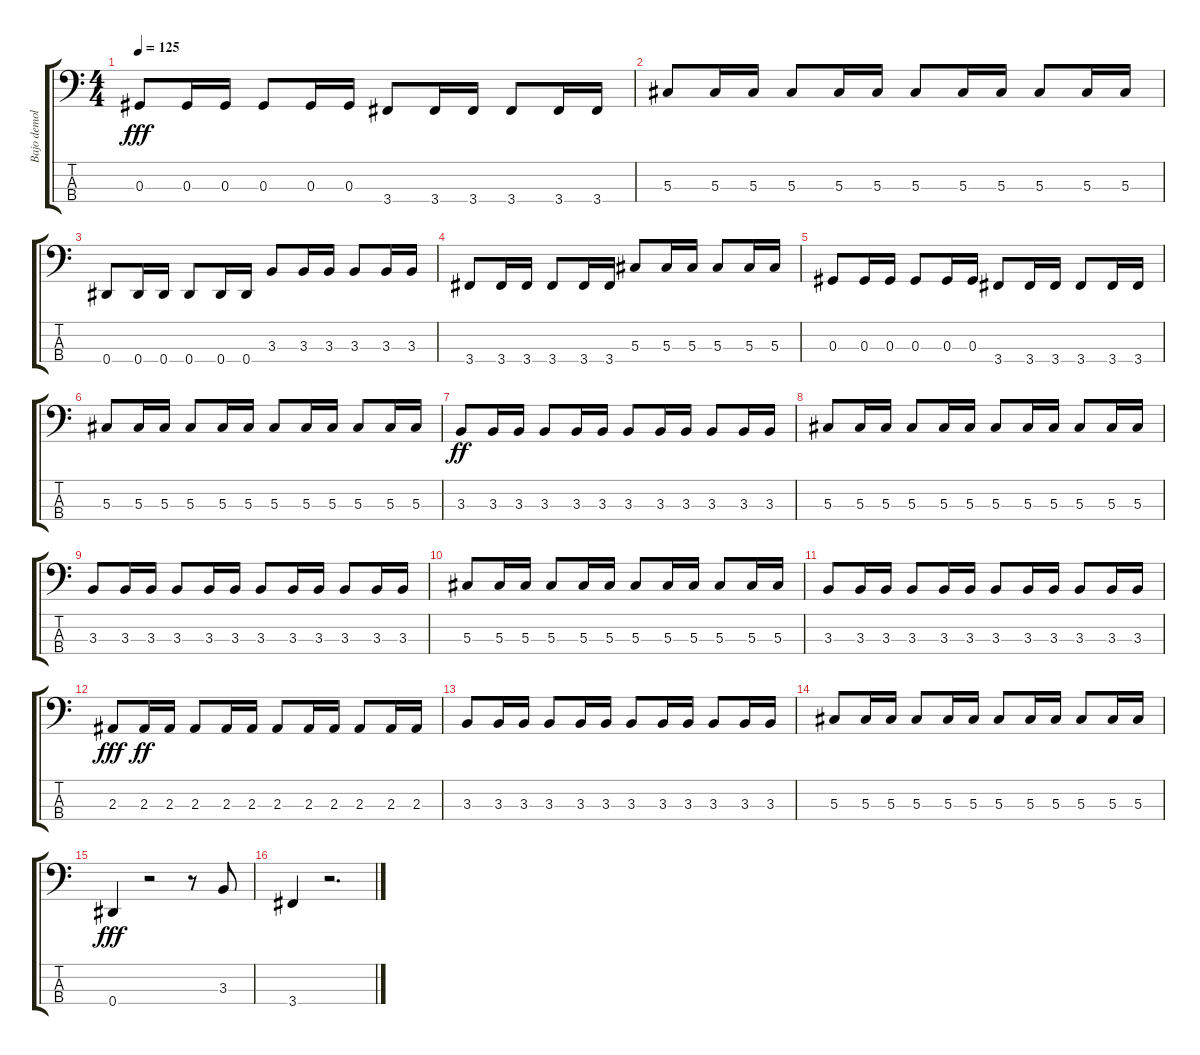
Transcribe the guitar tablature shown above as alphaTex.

\track ("Bajo demoledor" "Bajo demol") {instrument electricbassfinger}
\staff {score tabs}
\tuning (Gb2 Db2 Ab1 Eb1) {hide}
\ts (4 4)
\tempo 125
\clef f4
\ks c
0.3.8{dy fff} 0.3.16 0.3.16 0.3.8 0.3.16 0.3.16 3.4.8 3.4.16 3.4.16 3.4.8 3.4.16 3.4.16 |
5.3.8 5.3.16 5.3.16 5.3.8 5.3.16 5.3.16 5.3.8 5.3.16 5.3.16 5.3.8 5.3.16 5.3.16 |
0.4.8 0.4.16 0.4.16 0.4.8 0.4.16 0.4.16 3.3.8 3.3.16 3.3.16 3.3.8 3.3.16 3.3.16 |
3.4.8 3.4.16 3.4.16 3.4.8 3.4.16 3.4.16 5.3.8 5.3.16 5.3.16 5.3.8 5.3.16 5.3.16 |
0.3.8 0.3.16 0.3.16 0.3.8 0.3.16 0.3.16 3.4.8 3.4.16 3.4.16 3.4.8 3.4.16 3.4.16 |
5.3.8 5.3.16 5.3.16 5.3.8 5.3.16 5.3.16 5.3.8 5.3.16 5.3.16 5.3.8 5.3.16 5.3.16 |
3.3.8{dy ff} 3.3.16 3.3.16 3.3.8 3.3.16 3.3.16 3.3.8 3.3.16 3.3.16 3.3.8 3.3.16 3.3.16 |
5.3.8 5.3.16 5.3.16 5.3.8 5.3.16 5.3.16 5.3.8 5.3.16 5.3.16 5.3.8 5.3.16 5.3.16 |
3.3.8 3.3.16 3.3.16 3.3.8 3.3.16 3.3.16 3.3.8 3.3.16 3.3.16 3.3.8 3.3.16 3.3.16 |
5.3.8 5.3.16 5.3.16 5.3.8 5.3.16 5.3.16 5.3.8 5.3.16 5.3.16 5.3.8 5.3.16 5.3.16 |
3.3.8 3.3.16 3.3.16 3.3.8 3.3.16 3.3.16 3.3.8 3.3.16 3.3.16 3.3.8 3.3.16 3.3.16 |
2.3.8{dy fff} 2.3.16{dy ff} 2.3.16 2.3.8 2.3.16 2.3.16 2.3.8 2.3.16 2.3.16 2.3.8 2.3.16 2.3.16 |
3.3.8 3.3.16 3.3.16 3.3.8 3.3.16 3.3.16 3.3.8 3.3.16 3.3.16 3.3.8 3.3.16 3.3.16 |
5.3.8 5.3.16 5.3.16 5.3.8 5.3.16 5.3.16 5.3.8 5.3.16 5.3.16 5.3.8 5.3.16 5.3.16 |
0.4.4{dy fff} r.2 r.8 3.3.8 |
3.4.4 r.2{d}
